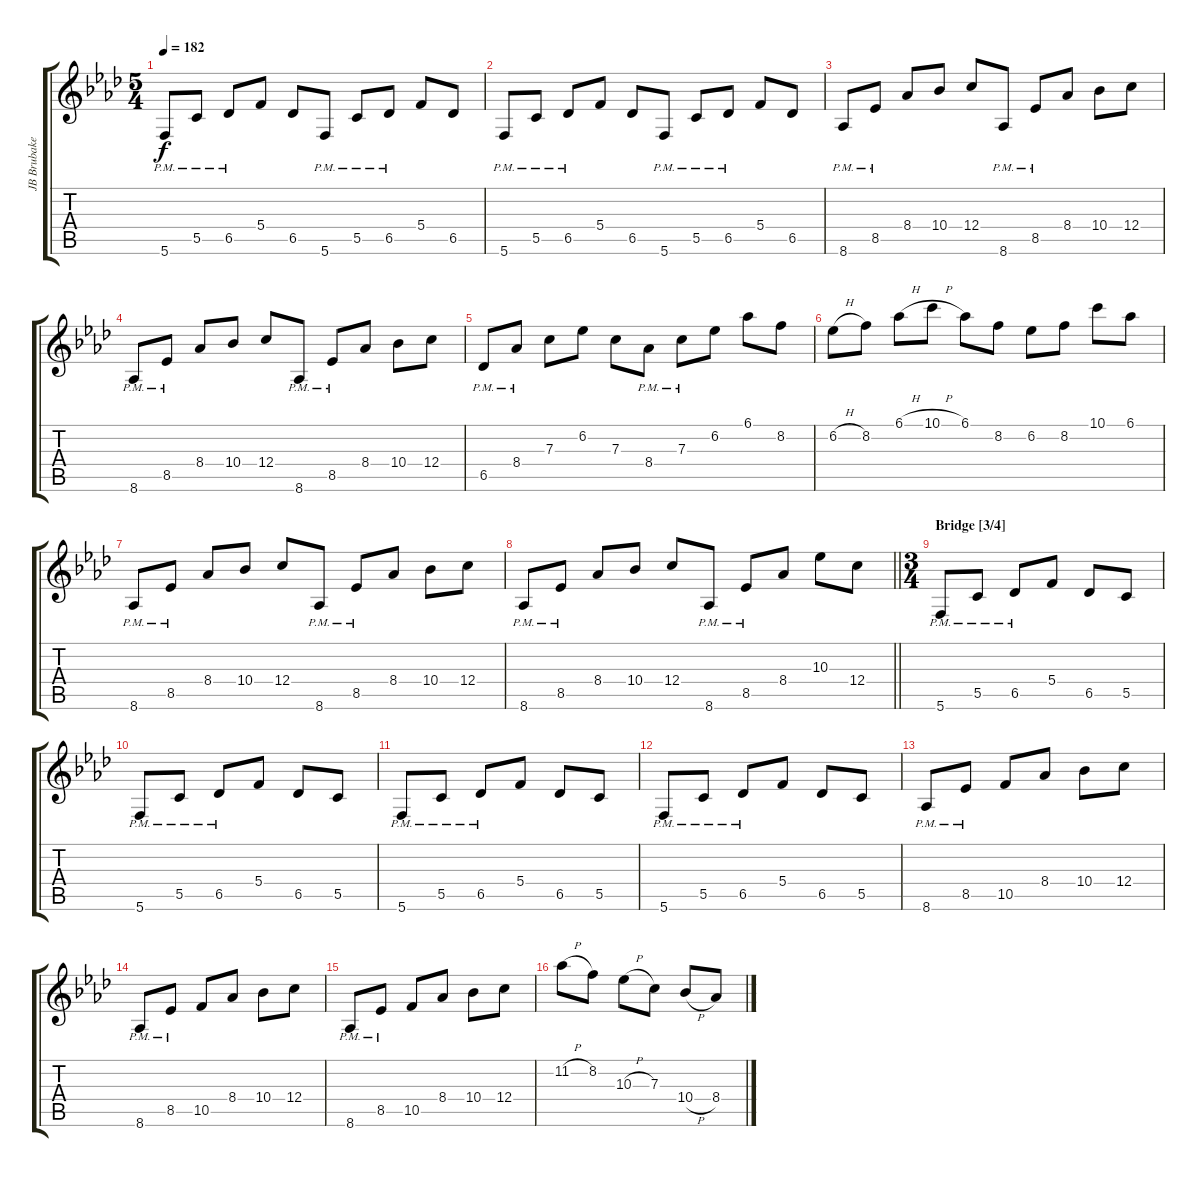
\track ("JB Brubaker [Guitar]" "JB Brubake") {instrument distortionguitar}
\staff {score tabs}
\tuning (D4 A3 F3 C3 G2 C2) {hide}
\ts (5 4)
\tempo 182
\clef g2
\ks fminor
5.6{pm}.8{dy f} 5.5{pm}.8 6.5{pm}.8 5.4.8 6.5.8 5.6{pm}.8 5.5{pm}.8 6.5{pm}.8 5.4.8 6.5.8 |
5.6{pm}.8 5.5{pm}.8 6.5{pm}.8 5.4.8 6.5.8 5.6{pm}.8 5.5{pm}.8 6.5{pm}.8 5.4.8 6.5.8 |
8.6{pm}.8 8.5{pm}.8 8.4.8 10.4.8 12.4.8 8.6{pm}.8 8.5{pm}.8 8.4.8 10.4.8 12.4.8 |
8.6{pm}.8 8.5{pm}.8 8.4.8 10.4.8 12.4.8 8.6{pm}.8 8.5{pm}.8 8.4.8 10.4.8 12.4.8 |
6.5{pm}.8 8.4{pm}.8 7.3.8 6.2.8 7.3.8 8.4{pm}.8 7.3{pm}.8 6.2.8 6.1.8 8.2.8 |
6.2{h}.8 8.2.8 6.1{h}.8 10.1{h}.8 6.1.8 8.2.8 6.2.8 8.2.8 10.1.8 6.1.8 |
8.6{pm}.8 8.5{pm}.8 8.4.8 10.4.8 12.4.8 8.6{pm}.8 8.5{pm}.8 8.4.8 10.4.8 12.4.8 |
\barLineRight lightlight
8.6{pm}.8 8.5{pm}.8 8.4.8 10.4.8 12.4.8 8.6{pm}.8 8.5{pm}.8 8.4.8 10.3.8 12.4.8 |
\ts (3 4)
\section ("" "Bridge [3/4]")
5.6{pm}.8 5.5{pm}.8 6.5{pm}.8 5.4.8 6.5.8 5.5.8 |
5.6{pm}.8 5.5{pm}.8 6.5{pm}.8 5.4.8 6.5.8 5.5.8 |
5.6{pm}.8 5.5{pm}.8 6.5{pm}.8 5.4.8 6.5.8 5.5.8 |
5.6{pm}.8 5.5{pm}.8 6.5{pm}.8 5.4.8 6.5.8 5.5.8 |
8.6{pm}.8 8.5{pm}.8 10.5.8 8.4.8 10.4.8 12.4.8 |
8.6{pm}.8 8.5{pm}.8 10.5.8 8.4.8 10.4.8 12.4.8 |
8.6{pm}.8 8.5{pm}.8 10.5.8 8.4.8 10.4.8 12.4.8 |
11.2{h}.8 8.2.8 10.3{h}.8 7.3.8 10.4{h}.8 8.4.8
